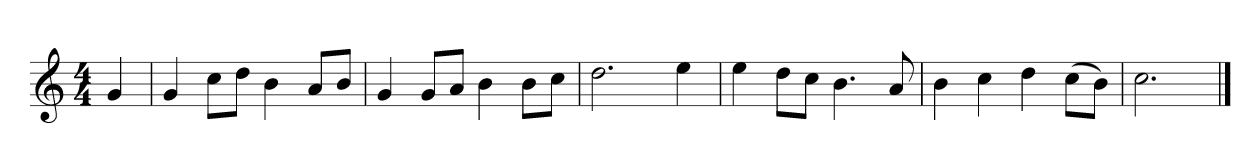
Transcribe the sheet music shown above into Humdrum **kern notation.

**kern
*part1
*staff1
*k[]
*M4/4
*MM120
=
4g
=1
4g
8ccL
8ddJ
4b
8aL
8bJ
=2
4g
8gL
8aJ
4b
8bL
8ccJ
=3
2.dd
4ee
=4
4ee
8ddL
8ccJ
4.b
8a
=5
4b
4cc
4dd
(8ccL
8bJ)
=6
2.cc
==
*-
